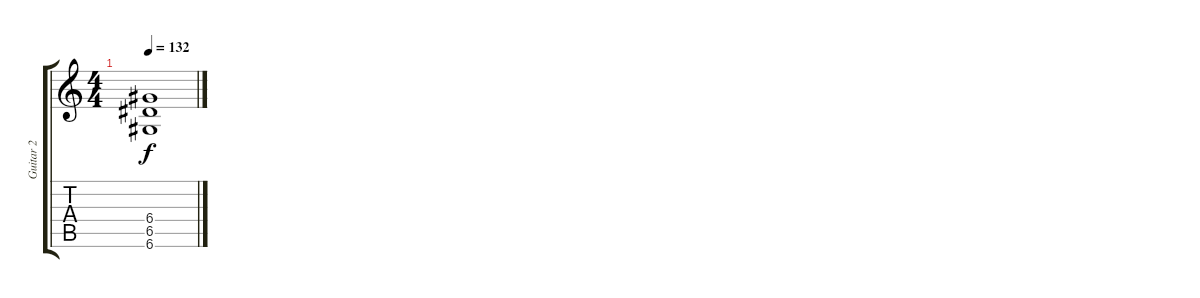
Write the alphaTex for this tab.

\track ("Guitar 2" "Guitar 2") {instrument overdrivenguitar}
\staff {score tabs}
\tuning (E4 B3 G3 D3 A2 D2) {hide}
\ts (4 4)
\tempo 132
\clef g2
\ks c
(6.4{t} 6.5{t} 6.6{t}).1{dy f}
